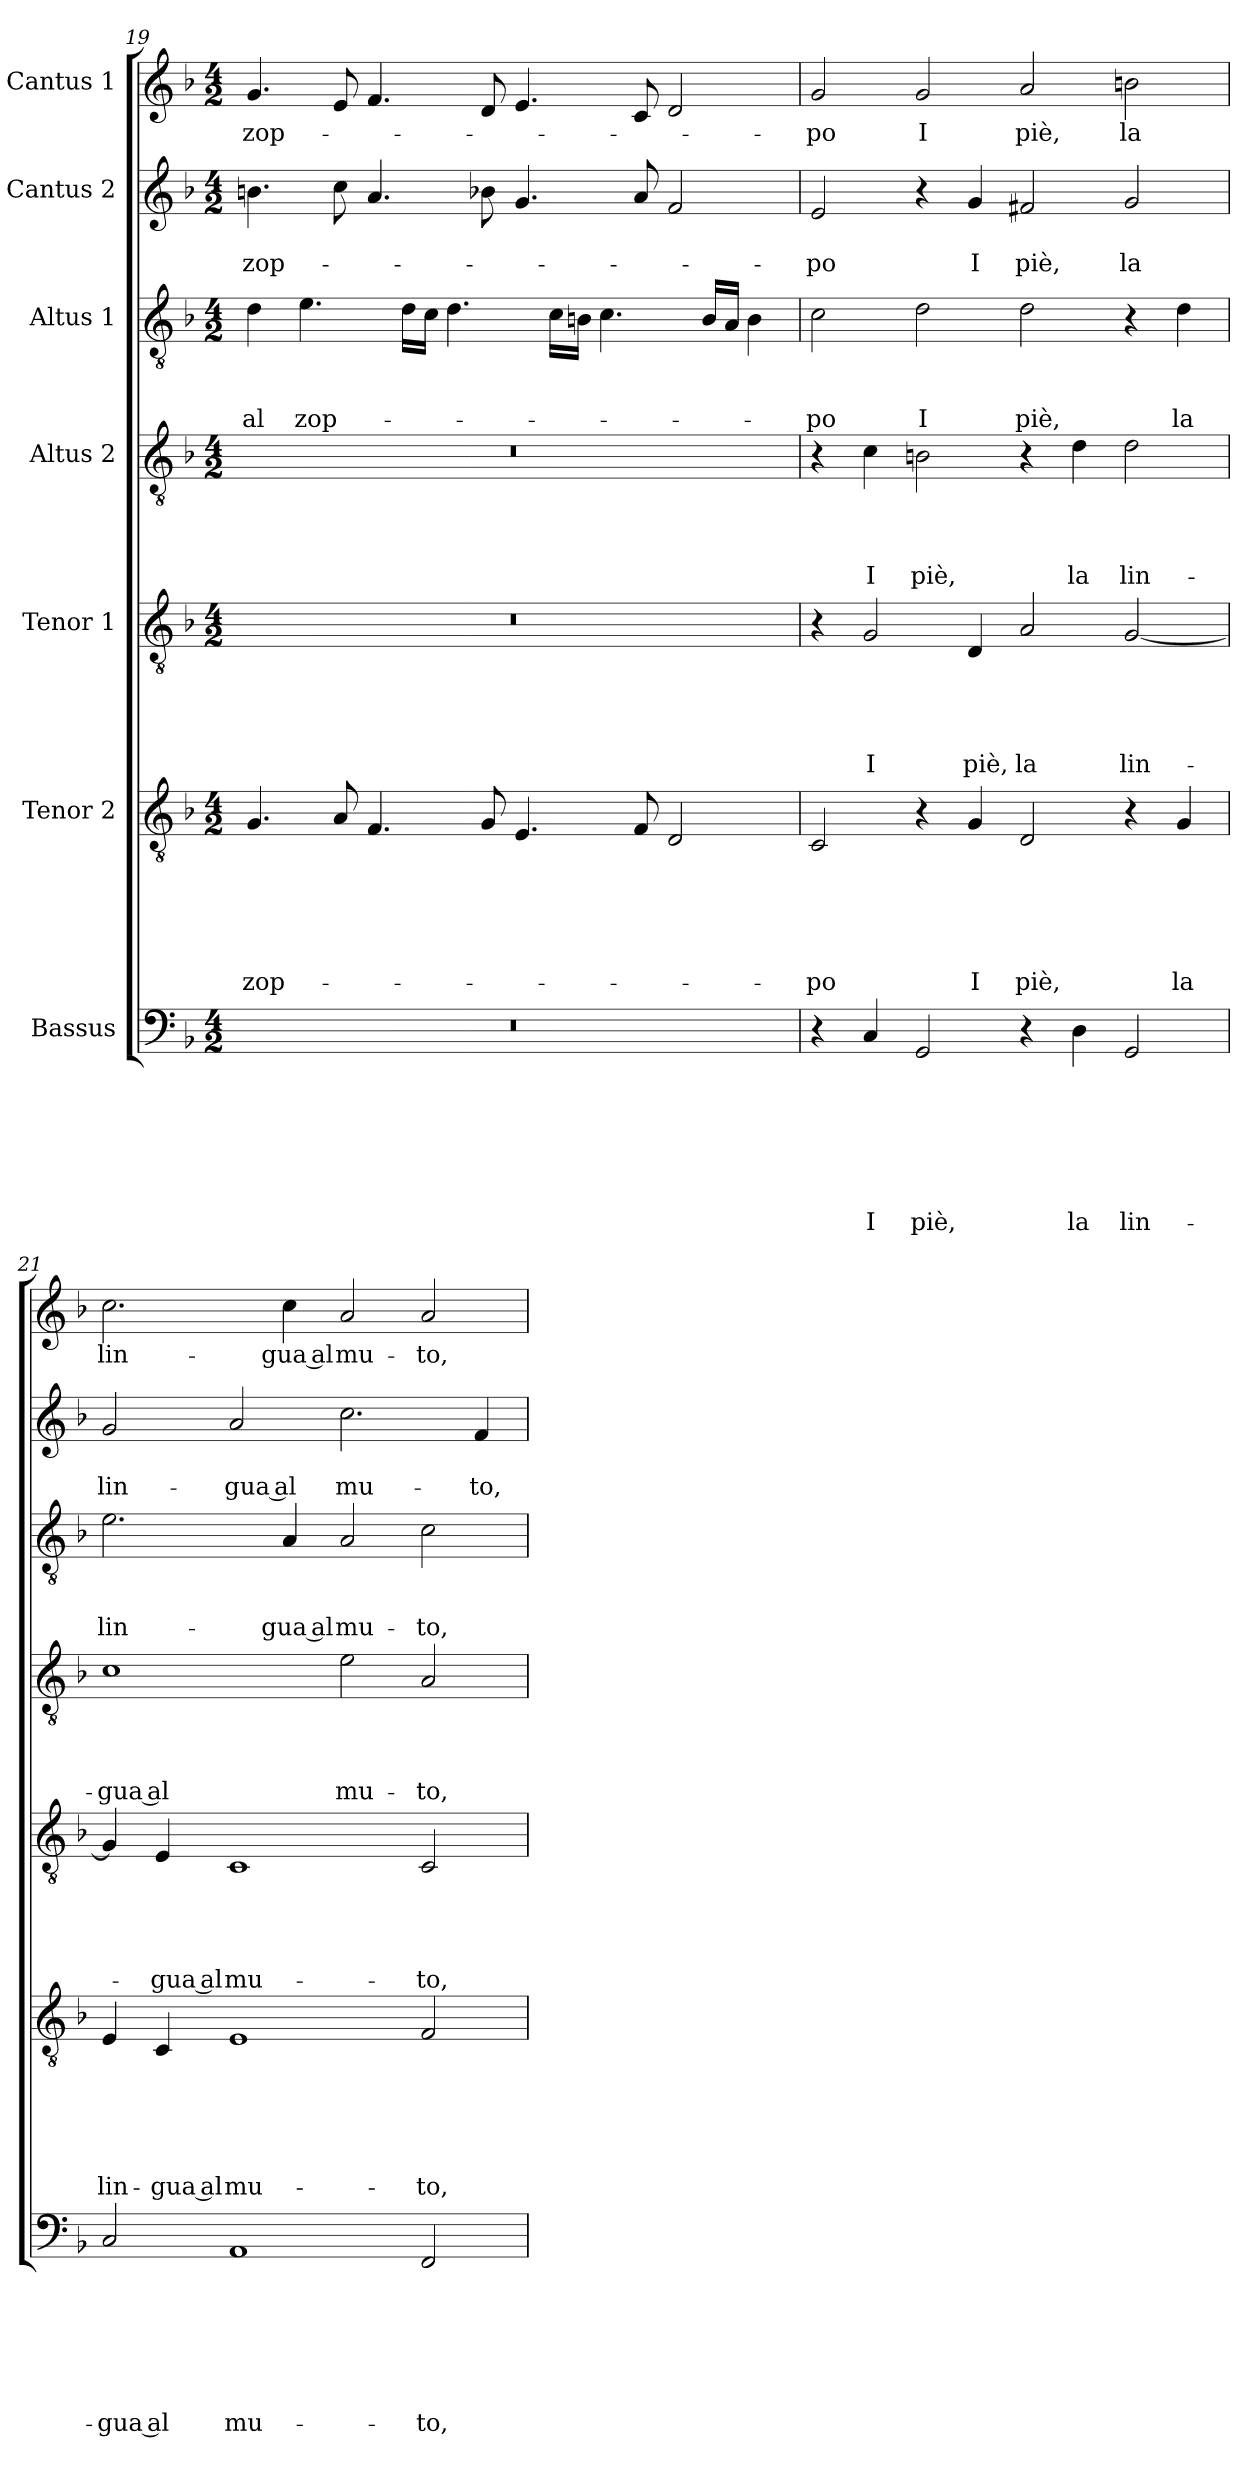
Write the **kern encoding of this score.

**kern	**text	**text	**text	**text	**text	**text	**text	**kern	**text	**text	**text	**text	**text	**text	**kern	**text	**text	**text	**text	**text	**kern	**text	**text	**text	**text	**kern	**text	**text	**text	**kern	**text	**text	**kern	**text
*part7	*part7	*part7	*part7	*part7	*part7	*part7	*part7	*part6	*part6	*part6	*part6	*part6	*part6	*part6	*part5	*part5	*part5	*part5	*part5	*part5	*part4	*part4	*part4	*part4	*part4	*part3	*part3	*part3	*part3	*part2	*part2	*part2	*part1	*part1
*staff7	*staff7	*staff7	*staff7	*staff7	*staff7	*staff7	*staff7	*staff6	*staff6	*staff6	*staff6	*staff6	*staff6	*staff6	*staff5	*staff5	*staff5	*staff5	*staff5	*staff5	*staff4	*staff4	*staff4	*staff4	*staff4	*staff3	*staff3	*staff3	*staff3	*staff2	*staff2	*staff2	*staff1	*staff1
*I"Bassus	*	*	*	*	*	*	*	*I"Tenor 2	*	*	*	*	*	*	*I"Tenor 1	*	*	*	*	*	*I"Altus 2	*	*	*	*	*I"Altus 1	*	*	*	*I"Cantus 2	*	*	*I"Cantus 1	*
*clefF4	*	*	*	*	*	*	*	*clefGv2	*	*	*	*	*	*	*clefGv2	*	*	*	*	*	*clefGv2	*	*	*	*	*clefGv2	*	*	*	*clefG2	*	*	*clefG2	*
*k[b-]	*	*	*	*	*	*	*	*k[b-]	*	*	*	*	*	*	*k[b-]	*	*	*	*	*	*k[b-]	*	*	*	*	*k[b-]	*	*	*	*k[b-]	*	*	*k[b-]	*
*d:	*	*	*	*	*	*	*	*d:	*	*	*	*	*	*	*d:	*	*	*	*	*	*d:	*	*	*	*	*d:	*	*	*	*d:	*	*	*d:	*
*M4/2	*	*	*	*	*	*	*	*M4/2	*	*	*	*	*	*	*M4/2	*	*	*	*	*	*M4/2	*	*	*	*	*M4/2	*	*	*	*M4/2	*	*	*M4/2	*
=19	=19	=19	=19	=19	=19	=19	=19	=19	=19	=19	=19	=19	=19	=19	=19	=19	=19	=19	=19	=19	=19	=19	=19	=19	=19	=19	=19	=19	=19	=19	=19	=19	=19	=19
!	!	!	!	!	!	!	!	!	!	!	!	!	!	!LO:LY:b	!	!	!	!	!	!	!	!	!	!	!	!	!	!	!LO:LY:b	!	!	!LO:LY:b	!	!LO:LY:b
0r	.	.	.	.	.	.	.	4.G/	.	.	.	.	.	zop-	0r	.	.	.	.	.	0r	.	.	.	.	4d\	.	.	al	4.bn\	.	zop-	4.g/	zop-
!	!	!	!	!	!	!	!	!	!	!	!	!	!	!	!	!	!	!	!	!	!	!	!	!	!	!	!	!	!LO:LY:b	!	!	!	!	!
.	.	.	.	.	.	.	.	.	.	.	.	.	.	.	.	.	.	.	.	.	.	.	.	.	.	4.e\	.	.	zop-	.	.	.	.	.
.	.	.	.	.	.	.	.	8A/	.	.	.	.	.	.	.	.	.	.	.	.	.	.	.	.	.	.	.	.	.	8cc\	.	.	8e/	.
.	.	.	.	.	.	.	.	4.F/	.	.	.	.	.	.	.	.	.	.	.	.	.	.	.	.	.	.	.	.	.	4.a/	.	.	4.f/	.
.	.	.	.	.	.	.	.	.	.	.	.	.	.	.	.	.	.	.	.	.	.	.	.	.	.	16d\LL	.	.	.	.	.	.	.	.
.	.	.	.	.	.	.	.	.	.	.	.	.	.	.	.	.	.	.	.	.	.	.	.	.	.	16c\JJ	.	.	.	.	.	.	.	.
.	.	.	.	.	.	.	.	.	.	.	.	.	.	.	.	.	.	.	.	.	.	.	.	.	.	4.d\	.	.	.	.	.	.	.	.
.	.	.	.	.	.	.	.	8G/	.	.	.	.	.	.	.	.	.	.	.	.	.	.	.	.	.	.	.	.	.	8b-X\	.	.	8d/	.
.	.	.	.	.	.	.	.	4.E/	.	.	.	.	.	.	.	.	.	.	.	.	.	.	.	.	.	.	.	.	.	4.g/	.	.	4.e/	.
.	.	.	.	.	.	.	.	.	.	.	.	.	.	.	.	.	.	.	.	.	.	.	.	.	.	16c\LL	.	.	.	.	.	.	.	.
.	.	.	.	.	.	.	.	.	.	.	.	.	.	.	.	.	.	.	.	.	.	.	.	.	.	16Bn\JJ	.	.	.	.	.	.	.	.
.	.	.	.	.	.	.	.	.	.	.	.	.	.	.	.	.	.	.	.	.	.	.	.	.	.	4.c\	.	.	.	.	.	.	.	.
.	.	.	.	.	.	.	.	8F/	.	.	.	.	.	.	.	.	.	.	.	.	.	.	.	.	.	.	.	.	.	8a/	.	.	8c/	.
.	.	.	.	.	.	.	.	2D/	.	.	.	.	.	.	.	.	.	.	.	.	.	.	.	.	.	.	.	.	.	2f/	.	.	2d/	.
.	.	.	.	.	.	.	.	.	.	.	.	.	.	.	.	.	.	.	.	.	.	.	.	.	.	16B/LL	.	.	.	.	.	.	.	.
.	.	.	.	.	.	.	.	.	.	.	.	.	.	.	.	.	.	.	.	.	.	.	.	.	.	16A/JJ	.	.	.	.	.	.	.	.
.	.	.	.	.	.	.	.	.	.	.	.	.	.	.	.	.	.	.	.	.	.	.	.	.	.	4B\	.	.	.	.	.	.	.	.
=20	=20	=20	=20	=20	=20	=20	=20	=20	=20	=20	=20	=20	=20	=20	=20	=20	=20	=20	=20	=20	=20	=20	=20	=20	=20	=20	=20	=20	=20	=20	=20	=20	=20	=20
!	!	!	!	!	!	!	!	!	!	!	!	!	!	!LO:LY:b	!	!	!	!	!	!	!	!	!	!	!	!	!	!	!LO:LY:b	!	!	!LO:LY:b	!	!LO:LY:b
4r	.	.	.	.	.	.	.	2C/	.	.	.	.	.	-po	4r	.	.	.	.	.	4r	.	.	.	.	2c\	.	.	-po	2e/	.	-po	2g/	-po
!	!	!	!	!	!	!	!LO:LY:b	!	!	!	!	!	!	!	!	!	!	!	!	!LO:LY:b	!	!	!	!	!LO:LY:b	!	!	!	!	!	!	!	!	!
4C/	.	.	.	.	.	.	I	.	.	.	.	.	.	.	2G/	.	.	.	.	I	4c\	.	.	.	I	.	.	.	.	.	.	.	.	.
!	!	!	!	!	!	!	!LO:LY:b	!	!	!	!	!	!	!	!	!	!	!	!	!	!	!	!	!	!LO:LY:b	!	!	!	!LO:LY:b	!	!	!	!	!LO:LY:b
2GG/	.	.	.	.	.	.	piè,	4r	.	.	.	.	.	.	.	.	.	.	.	.	2Bn\	.	.	.	piè,	2d\	.	.	I	4r	.	.	2g/	I
!	!	!	!	!	!	!	!	!	!	!	!	!	!	!LO:LY:b	!	!	!	!	!	!LO:LY:b	!	!	!	!	!	!	!	!	!	!	!	!LO:LY:b	!	!
.	.	.	.	.	.	.	.	4G/	.	.	.	.	.	I	4D/	.	.	.	.	piè,	.	.	.	.	.	.	.	.	.	4g/	.	I	.	.
!	!	!	!	!	!	!	!	!	!	!	!	!	!	!LO:LY:b	!	!	!	!	!	!LO:LY:b	!	!	!	!	!	!	!	!	!LO:LY:b	!	!	!LO:LY:b	!	!LO:LY:b
4r	.	.	.	.	.	.	.	2D/	.	.	.	.	.	piè,	2A/	.	.	.	.	la	4r	.	.	.	.	2d\	.	.	piè,	2f#X/	.	piè,	2a/	piè,
!	!	!	!	!	!	!	!LO:LY:b	!	!	!	!	!	!	!	!	!	!	!	!	!	!	!	!	!	!LO:LY:b	!	!	!	!	!	!	!	!	!
4D\	.	.	.	.	.	.	la	.	.	.	.	.	.	.	.	.	.	.	.	.	4d\	.	.	.	la	.	.	.	.	.	.	.	.	.
!	!	!	!	!	!	!	!LO:LY:b	!	!	!	!	!	!	!	!	!	!	!	!	!LO:LY:b	!	!	!	!	!LO:LY:b	!	!	!	!	!	!	!LO:LY:b	!	!LO:LY:b
2GG/	.	.	.	.	.	.	lin-	4r	.	.	.	.	.	.	[2G/	.	.	.	.	lin-	2d\	.	.	.	lin-	4r	.	.	.	2g/	.	la	2bn\	la
!	!	!	!	!	!	!	!	!	!	!	!	!	!	!LO:LY:b	!	!	!	!	!	!	!	!	!	!	!	!	!	!	!LO:LY:b	!	!	!	!	!
.	.	.	.	.	.	.	.	4G/	.	.	.	.	.	la	.	.	.	.	.	.	.	.	.	.	.	4d\	.	.	la	.	.	.	.	.
!!LO:LB:g=z
=21	=21	=21	=21	=21	=21	=21	=21	=21	=21	=21	=21	=21	=21	=21	=21	=21	=21	=21	=21	=21	=21	=21	=21	=21	=21	=21	=21	=21	=21	=21	=21	=21	=21	=21
!	!	!	!	!	!	!	!LO:LY:b	!	!	!	!	!	!	!LO:LY:b	!	!	!	!	!	!	!	!	!	!	!LO:LY:b	!	!	!	!LO:LY:b	!	!	!LO:LY:b	!	!LO:LY:b
2C/	.	.	.	.	.	.	-gua al	4E/	.	.	.	.	.	lin-	4G/]	.	.	.	.	.	1c	.	.	.	-gua al	2.e\	.	.	lin-	2g/	.	lin-	2.cc\	lin-
!	!	!	!	!	!	!	!	!	!	!	!	!	!	!LO:LY:b	!	!	!	!	!	!LO:LY:b	!	!	!	!	!	!	!	!	!	!	!	!	!	!
.	.	.	.	.	.	.	.	4C/	.	.	.	.	.	-gua al	4E/	.	.	.	.	-gua al	.	.	.	.	.	.	.	.	.	.	.	.	.	.
!	!	!	!	!	!	!	!LO:LY:b	!	!	!	!	!	!	!LO:LY:b	!	!	!	!	!	!LO:LY:b	!	!	!	!	!	!	!	!	!	!	!	!LO:LY:b	!	!
1AA	.	.	.	.	.	.	mu-	1E	.	.	.	.	.	mu-	1C	.	.	.	.	mu-	.	.	.	.	.	.	.	.	.	2a/	.	-gua al	.	.
!	!	!	!	!	!	!	!	!	!	!	!	!	!	!	!	!	!	!	!	!	!	!	!	!	!	!	!	!	!LO:LY:b	!	!	!	!	!LO:LY:b
.	.	.	.	.	.	.	.	.	.	.	.	.	.	.	.	.	.	.	.	.	.	.	.	.	.	4A/	.	.	-gua al	.	.	.	4cc\	-gua al
!	!	!	!	!	!	!	!	!	!	!	!	!	!	!	!	!	!	!	!	!	!	!	!	!	!LO:LY:b	!	!	!	!LO:LY:b	!	!	!LO:LY:b	!	!LO:LY:b
.	.	.	.	.	.	.	.	.	.	.	.	.	.	.	.	.	.	.	.	.	2e\	.	.	.	mu-	2A/	.	.	mu-	2.cc\	.	mu-	2a/	mu-
!	!	!	!	!	!	!	!LO:LY:b	!	!	!	!	!	!	!LO:LY:b	!	!	!	!	!	!LO:LY:b	!	!	!	!	!LO:LY:b	!	!	!	!LO:LY:b	!	!	!	!	!LO:LY:b
2FF/	.	.	.	.	.	.	-to,	2F/	.	.	.	.	.	-to,	2C/	.	.	.	.	-to,	2A/	.	.	.	-to,	2c\	.	.	-to,	.	.	.	2a/	-to,
!	!	!	!	!	!	!	!	!	!	!	!	!	!	!	!	!	!	!	!	!	!	!	!	!	!	!	!	!	!	!	!	!LO:LY:b	!	!
.	.	.	.	.	.	.	.	.	.	.	.	.	.	.	.	.	.	.	.	.	.	.	.	.	.	.	.	.	.	4f/	.	-to,	.	.
=	=	=	=	=	=	=	=	=	=	=	=	=	=	=	=	=	=	=	=	=	=	=	=	=	=	=	=	=	=	=	=	=	=	=
*-	*-	*-	*-	*-	*-	*-	*-	*-	*-	*-	*-	*-	*-	*-	*-	*-	*-	*-	*-	*-	*-	*-	*-	*-	*-	*-	*-	*-	*-	*-	*-	*-	*-	*-
